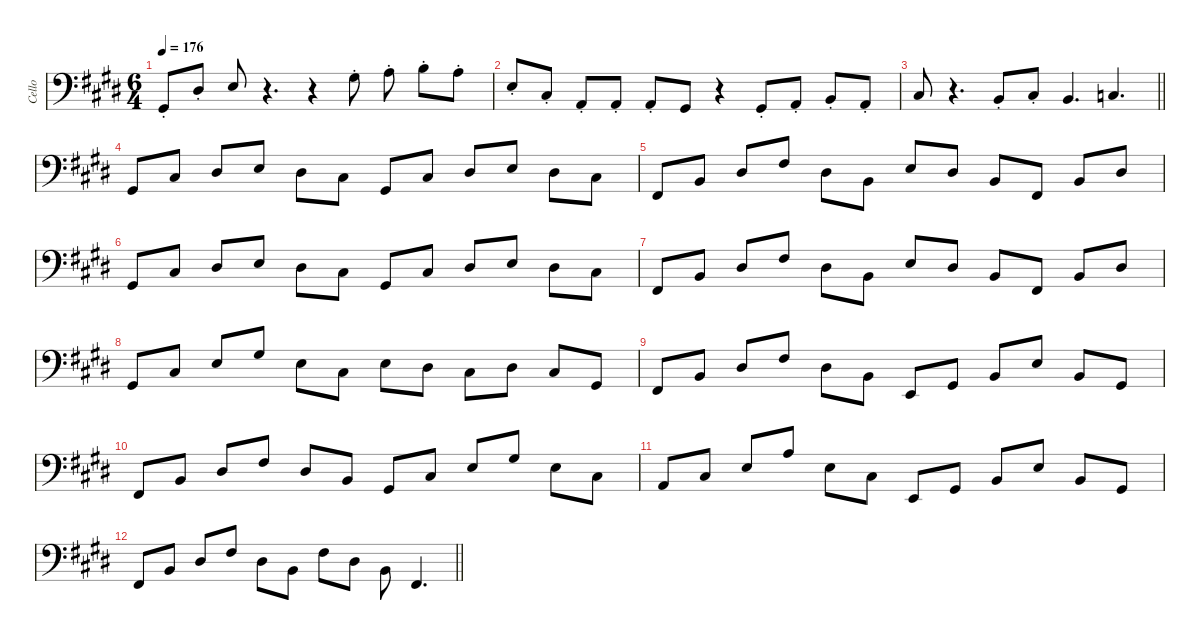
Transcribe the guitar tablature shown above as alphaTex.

\defaultSystemsLayout 4
\hideDynamics
\bracketExtendMode nobrackets
\firstSystemTrackNameMode fullname
\otherSystemsTrackNameMode fullname
\otherSystemsTrackNameOrientation horizontal
\track ("Cello" "vlc.") {solo instrument stringensemble2}
\staff {score}
\tuning (A3 D3 G2 C2)
\ts (6 4)
\tempo 176
\clef f4
\ks e
1.3{st acc #}.8{dy mf beam Up} 1.2{st acc #}.8{beam Up} 2.2{acc forcenatural}.8{beam Up} r.4{d beam Up} r.4{beam Up} 6.2{st acc #}.8{beam Down beam split} 7.2{st acc forcenatural}.8{beam Down} 9.2{st acc forcenatural}.8{beam Down} 7.2{st acc forcenatural}.8{beam Down} |
9.3{st acc forcenatural}.8{beam Up} 6.3{st acc #}.8{beam Up} 2.3{st acc forcenatural}.8{beam Up} 2.3{st acc forcenatural}.8{beam Up} 2.3{st acc forcenatural}.8{beam Up} 1.3{acc #}.8{beam Up} r.4{beam Up} 1.3{st acc #}.8{beam Up} 2.3{st acc forcenatural}.8{beam Up} 4.3{st acc forcenatural}.8{beam Up} 2.3{st acc forcenatural}.8{beam Up} |
\barLineRight lightlight
6.3{acc #}.8{beam Up} r.4{d beam Up} 4.3{st acc forcenatural}.8{beam Up} 6.3{st acc #}.8{beam Up} 4.3{acc forcenatural}.4{d beam Up} 5.3{acc forcenatural}.4{d beam Up} |
8.4{acc #}.8{dy f beam Up} 6.3{acc #}.8{beam Up} 1.2{acc #}.8{beam Up} 2.2{acc forcenatural}.8{beam Down} 1.2{acc #}.8{beam Down} 6.3{acc #}.8{beam Down} 8.4{acc #}.8{beam Up} 6.3{acc #}.8{beam Up} 1.2{acc #}.8{beam Up} 2.2{acc forcenatural}.8{beam Down} 1.2{acc #}.8{beam Down} 6.3{acc #}.8{beam Down} |
6.4{acc #}.8{beam Up} 4.3{acc forcenatural}.8{beam Up} 1.2{acc #}.8{beam Up} 4.2{acc #}.8{beam Down} 1.2{acc #}.8{beam Down} 4.3{acc forcenatural}.8{beam Down} 2.2{acc forcenatural}.8{beam Up} 1.2{acc #}.8{beam Up} 4.3{acc forcenatural}.8{beam Up} 6.4{acc #}.8{beam Up} 4.3{acc forcenatural}.8{beam Up} 1.2{acc #}.8{beam Up} |
1.3{acc #}.8{beam Up} 6.3{acc #}.8{beam Up} 1.2{acc #}.8{beam Up} 2.2{acc forcenatural}.8{beam Down} 1.2{acc #}.8{beam Down} 6.3{acc #}.8{beam Down} 8.4{acc #}.8{beam Up} 6.3{acc #}.8{beam Up} 1.2{acc #}.8{beam Up} 2.2{acc forcenatural}.8{beam Down} 1.2{acc #}.8{beam Down} 6.3{acc #}.8{beam Down} |
6.4{acc #}.8{beam Up} 4.3{acc forcenatural}.8{beam Up} 1.2{acc #}.8{beam Up} 4.2{acc #}.8{beam Down} 1.2{acc #}.8{beam Down} 4.3{acc forcenatural}.8{beam Down} 2.2{acc forcenatural}.8{beam Up} 1.2{acc #}.8{beam Up} 4.3{acc forcenatural}.8{beam Up} 6.4{acc #}.8{beam Up} 4.3{acc forcenatural}.8{beam Up} 1.2{acc #}.8{beam Up} |
1.3{acc #}.8{beam Up} 6.3{acc #}.8{beam Up} 9.3{acc forcenatural}.8{beam Up} 6.2{acc #}.8{beam Down} 9.3{acc forcenatural}.8{beam Down} 6.3{acc #}.8{beam Down} 9.3{acc forcenatural}.8{beam Down} 8.3{acc #}.8{beam Down} 6.3{acc #}.8{beam Down} 8.3{acc #}.8{beam Up} 6.3{acc #}.8{beam Up} 8.4{acc #}.8{beam Up} |
6.4{acc #}.8{beam Up} 4.3{acc forcenatural}.8{beam Up} 1.2{acc #}.8{beam Up} 4.2{acc #}.8{beam Down} 1.2{acc #}.8{beam Down} 4.3{acc forcenatural}.8{beam Down} 4.4{acc forcenatural}.8{beam Up} 1.3{acc #}.8{beam Up} 4.3{acc forcenatural}.8{beam Up} 2.2{acc forcenatural}.8{beam Up} 4.3{acc forcenatural}.8{beam Up} 1.3{acc #}.8{beam Up} |
6.4{acc #}.8{beam Up} 4.3{acc forcenatural}.8{beam Up} 1.2{acc #}.8{beam Up beam merge} 4.2{acc #}.8{beam Up} 1.2{acc #}.8{beam Up} 4.3{acc forcenatural}.8{beam Up} 1.3{acc #}.8{beam Up} 6.3{acc #}.8{beam Up} 9.3{acc forcenatural}.8{beam Up} 6.2{acc #}.8{beam Down} 9.3{acc forcenatural}.8{beam Down} 6.3{acc #}.8{beam Down} |
9.4{acc forcenatural}.8{beam Up} 6.3{acc #}.8{beam Up} 9.3{acc forcenatural}.8{beam Up} 7.2{acc forcenatural}.8{beam Down} 9.3{acc forcenatural}.8{beam Down} 6.3{acc #}.8{beam Down} 4.4{acc forcenatural}.8{beam Up} 1.3{acc #}.8{beam Up} 4.3{acc forcenatural}.8{beam Up} 2.2{acc forcenatural}.8{beam Up} 4.3{acc forcenatural}.8{beam Up} 1.3{acc #}.8{beam Up} |
\barLineRight lightlight
6.4{acc #}.8{beam Up} 4.3{acc forcenatural}.8{beam Up} 1.2{acc #}.8{beam Up} 4.2{acc #}.8{beam Down} 1.2{acc #}.8{beam Down} 4.3{acc forcenatural}.8{beam Down} 4.2{acc #}.8{beam Down} 1.2{acc #}.8{beam Down} 4.3{acc forcenatural}.8{beam Down} 6.4{acc #}.4{d beam Up}
